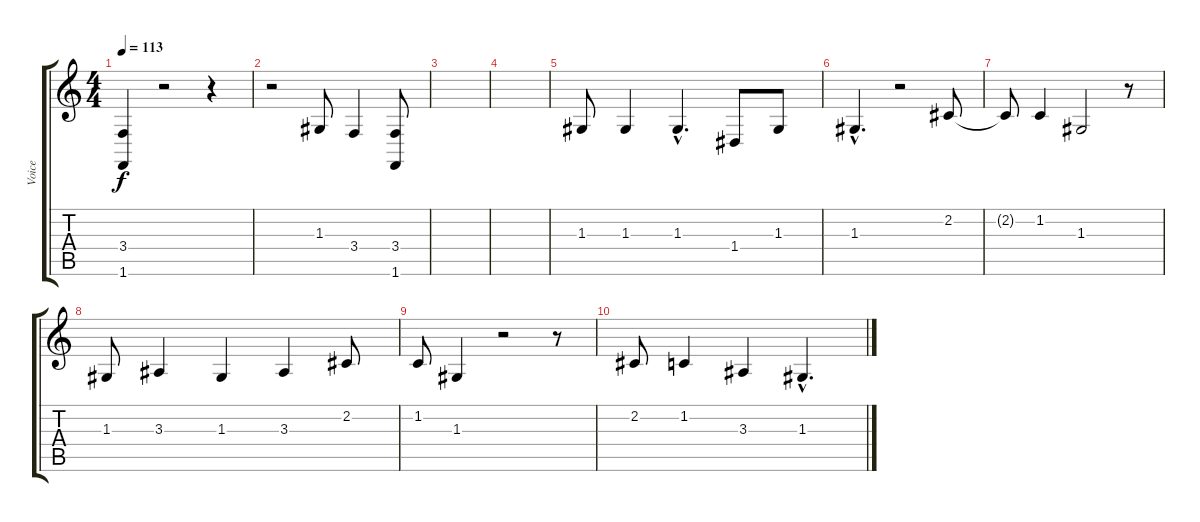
\track ("Voice" "Voice") {instrument frenchhorn}
\staff {score tabs}
\tuning (E4 B3 G3 D3 A2 E2) {hide}
\ts (4 4)
\tempo 113
\clef g2
\ks c
(3.4{t} 1.6{t}).4{dy f} r.2 r.4 |
r.2 1.3.8 3.4.4 (3.4 1.6).8 |
|
|
1.3.8 1.3.4 1.3{hac}.4{d} 1.4.8 1.3.8 |
1.3{hac}.4{d} r.2 2.2.8 |
2.2{t}.8 1.2.4 1.3.2 r.8 |
1.3.8 3.3.4 1.3.4 3.3.4 2.2.8 |
1.2.8 1.3.4 r.2 r.8 |
2.2.8 1.2.4 3.3.4 1.3{hac}.4{d}
